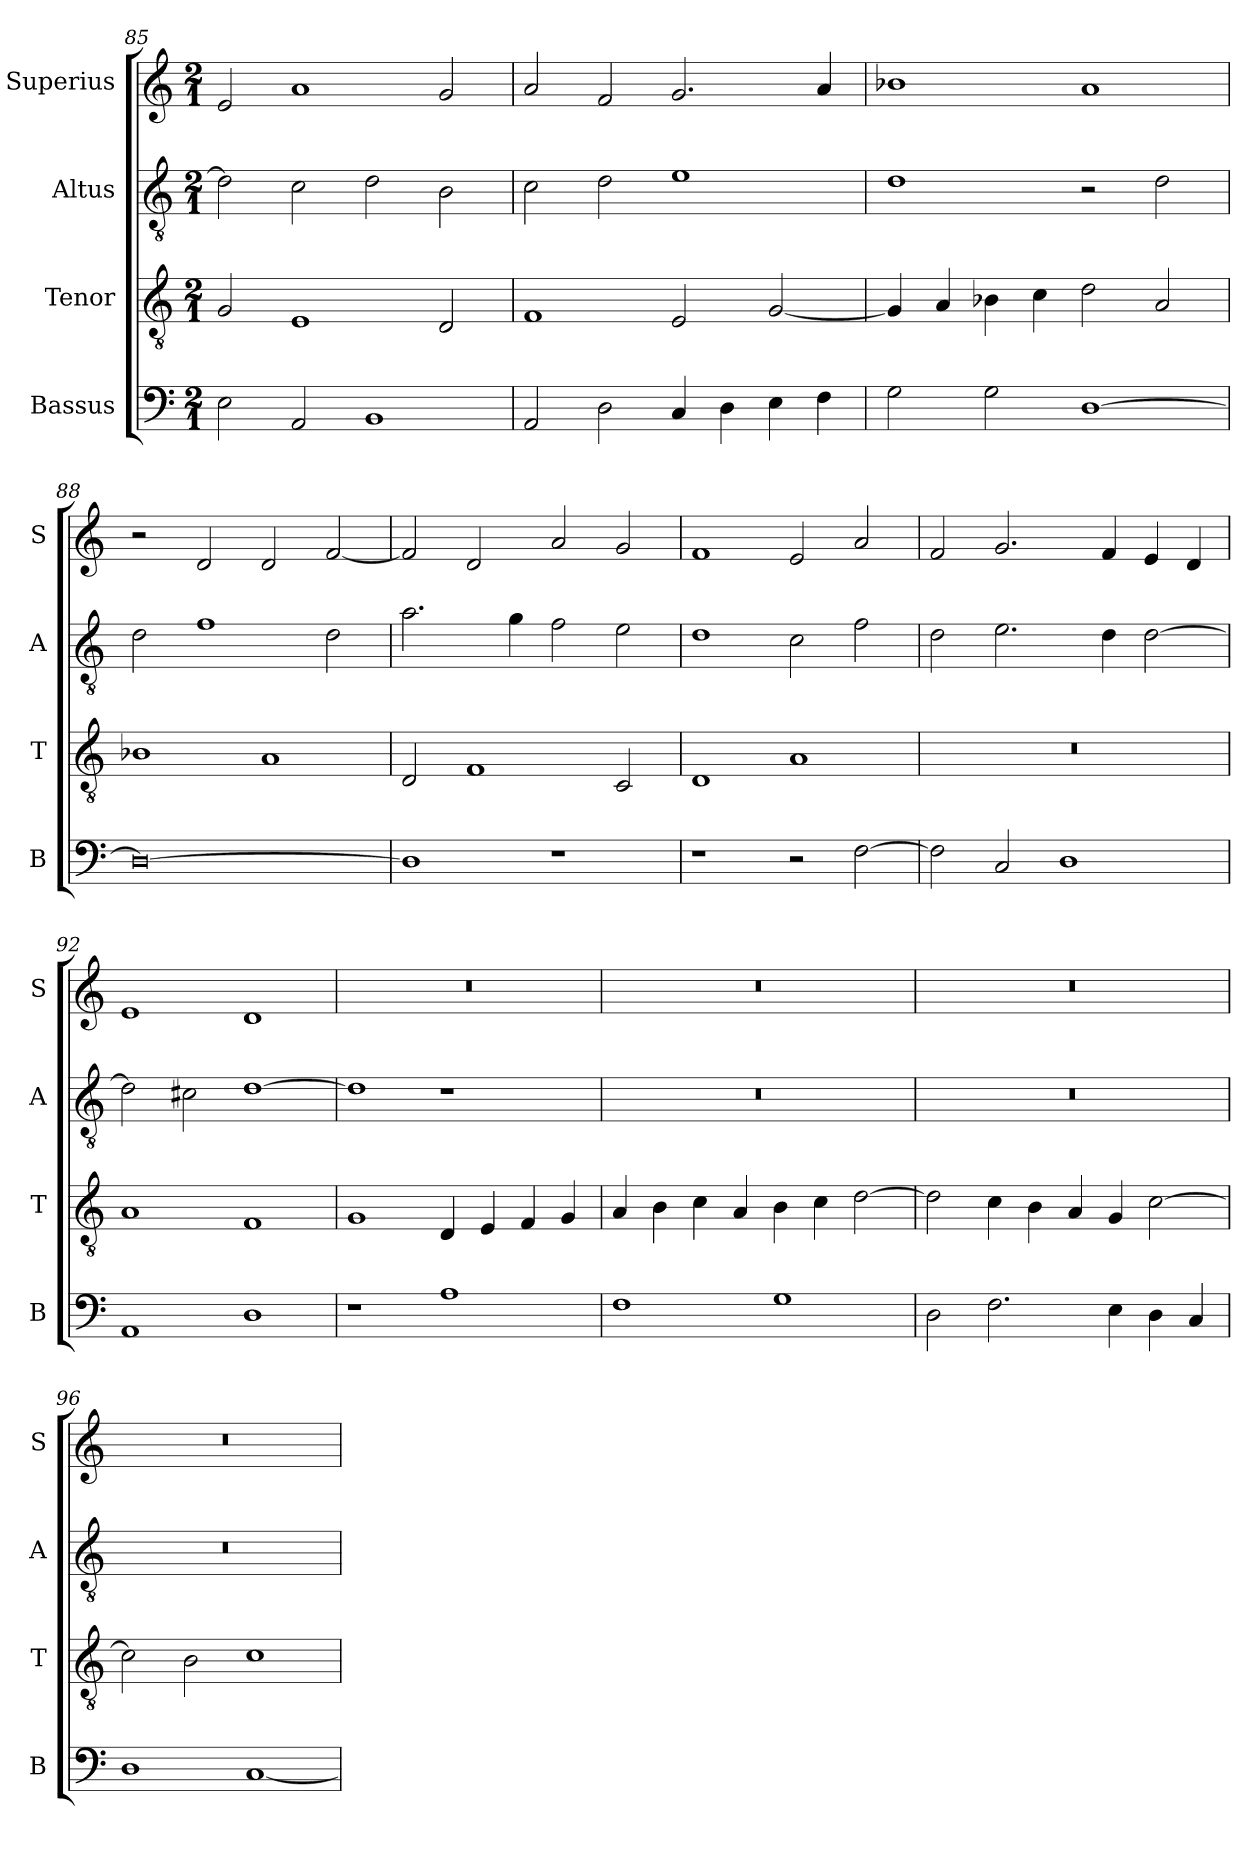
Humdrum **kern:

**kern	**kern	**kern	**kern
*part4	*part3	*part2	*part1
*staff4	*staff3	*staff2	*staff1
*I"Bassus	*I"Tenor	*I"Altus	*I"Superius
*I'B	*I'T	*I'A	*I'S
*clefF4	*clefGv2	*clefGv2	*clefG2
*k[]	*k[]	*k[]	*k[]
*M2/1	*M2/1	*M2/1	*M2/1
=85	=85	=85	=85
2E\	2G/	2d\]	2e/
2AA/	1E	2c\	1a
1BB	.	2d\	.
.	2D/	2B\	2g/
=86	=86	=86	=86
2AA/	1F	2c\	2a/
2D\	.	2d\	2f/
4C/	2E/	1e	2.g/
4D\	.	.	.
4E\	[2G/	.	.
4F\	.	.	4a/
=87	=87	=87	=87
2G\	4G/]	1d	1b-X
.	4A/	.	.
2G\	4B-X\	.	.
.	4c\	.	.
[1D	2d\	2r	1a
.	2A/	2d\	.
=88	=88	=88	=88
0D_	1B-X	2d\	2r
.	.	1f	2d/
.	1A	.	2d/
.	.	2d\	[2f/
=89	=89	=89	=89
1D]	2D/	2.a\	2f/]
.	1F	.	2d/
.	.	4g\	.
1r	.	2f\	2a/
.	2C/	2e\	2g/
=90	=90	=90	=90
1r	1D	1d	1f
2r	1A	2c\	2e/
[2F\	.	2f\	2a/
=91	=91	=91	=91
2F\]	0r	2d\	2f/
2C/	.	2.e\	2.g/
1D	.	.	.
.	.	4d\	4f/
.	.	[2d\	4e/
.	.	.	4d/
=92	=92	=92	=92
1AA	1A	2d\]	1e
.	.	2c#X\	.
1D	1F	[1d	1d
=93	=93	=93	=93
1r	1G	1d]	0r
1A	4D/	1r	.
.	4E/	.	.
.	4F/	.	.
.	4G/	.	.
=94	=94	=94	=94
1F	4A/	0r	0r
.	4B\	.	.
.	4c\	.	.
.	4A/	.	.
1G	4B\	.	.
.	4c\	.	.
.	[2d\	.	.
=95	=95	=95	=95
2D\	2d\]	0r	0r
2.F\	4c\	.	.
.	4B\	.	.
.	4A/	.	.
4E\	4G/	.	.
4D\	[2c\	.	.
4C/	.	.	.
=96	=96	=96	=96
1D	2c\]	0r	0r
.	2B\	.	.
[1C	1c	.	.
=	=	=	=
*-	*-	*-	*-
